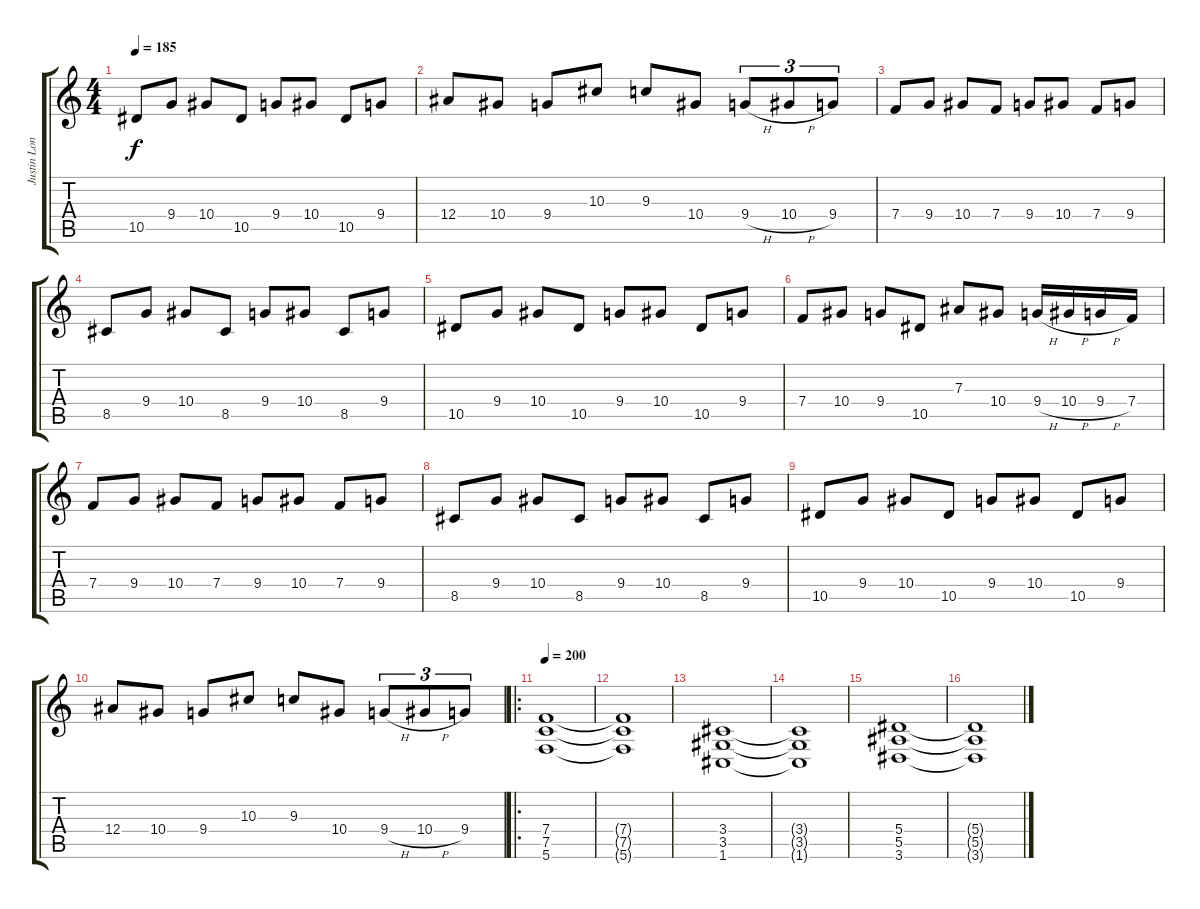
\track ("Justin Longshore" "Justin Lon") {instrument distortionguitar}
\staff {score tabs}
\tuning (C4 G3 Eb3 Bb2 F2 C2) {hide}
\ts (4 4)
\tempo 185
\clef g2
\ks c
10.5.8{dy f} 9.4.8 10.4.8 10.5.8 9.4.8 10.4.8 10.5.8 9.4.8 |
12.4.8 10.4.8 9.4.8 10.3.8 9.3.8 10.4.8 9.4{h}.8{tu (3 2)} 10.4{h}.8{tu (3 2)} 9.4.8{tu (3 2)} |
7.4.8 9.4.8 10.4.8 7.4.8 9.4.8 10.4.8 7.4.8 9.4.8 |
8.5.8 9.4.8 10.4.8 8.5.8 9.4.8 10.4.8 8.5.8 9.4.8 |
10.5.8 9.4.8 10.4.8 10.5.8 9.4.8 10.4.8 10.5.8 9.4.8 |
7.4.8 10.4.8 9.4.8 10.5.8 7.3.8 10.4.8 9.4{h}.16 10.4{h}.16 9.4{h}.16 7.4.16 |
7.4.8 9.4.8 10.4.8 7.4.8 9.4.8 10.4.8 7.4.8 9.4.8 |
8.5.8 9.4.8 10.4.8 8.5.8 9.4.8 10.4.8 8.5.8 9.4.8 |
10.5.8 9.4.8 10.4.8 10.5.8 9.4.8 10.4.8 10.5.8 9.4.8 |
12.4.8 10.4.8 9.4.8 10.3.8 9.3.8 10.4.8 9.4{h}.8{tu (3 2)} 10.4{h}.8{tu (3 2)} 9.4.8{tu (3 2)} |
\ro
\tempo 200
(7.4 7.5 5.6).1 |
(7.4{t} 7.5{t} 5.6{t}).1 |
(3.4 3.5 1.6).1 |
(3.4{t} 3.5{t} 1.6{t}).1 |
(5.4 5.5 3.6).1 |
(5.4{t} 5.5{t} 3.6{t}).1
